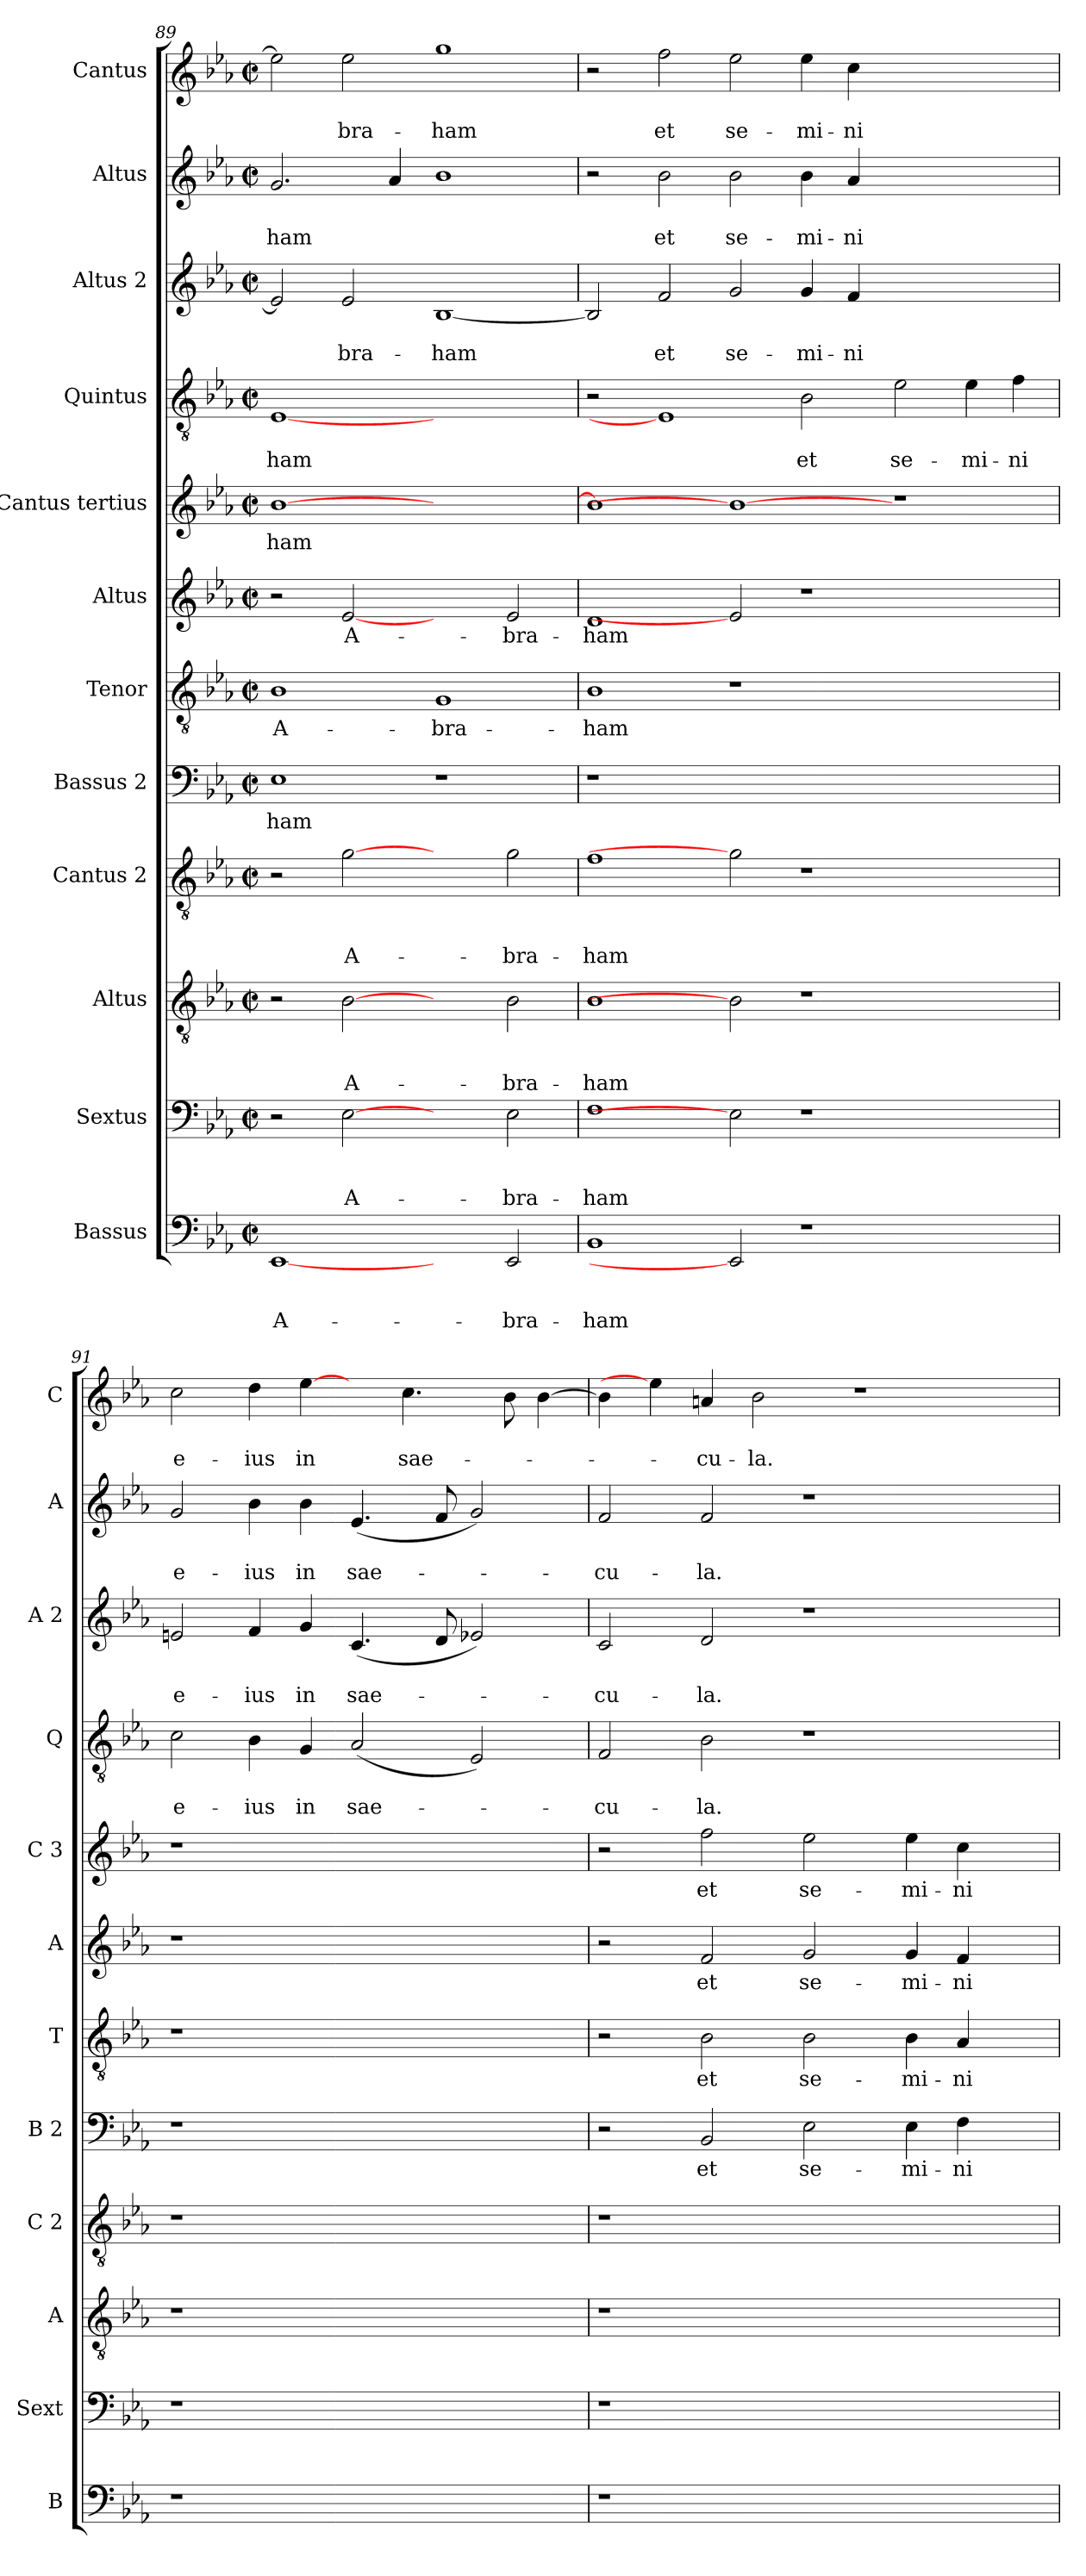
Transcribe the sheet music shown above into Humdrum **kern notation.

**kern	**text	**text	**text	**kern	**text	**text	**text	**kern	**text	**text	**text	**kern	**text	**text	**text	**kern	**text	**kern	**text	**kern	**text	**kern	**text	**kern	**text	**text	**kern	**text	**text	**kern	**text	**text	**kern	**text	**text
*part12	*part12	*part12	*part12	*part11	*part11	*part11	*part11	*part10	*part10	*part10	*part10	*part9	*part9	*part9	*part9	*part8	*part8	*part7	*part7	*part6	*part6	*part5	*part5	*part4	*part4	*part4	*part3	*part3	*part3	*part2	*part2	*part2	*part1	*part1	*part1
*staff12	*staff12	*staff12	*staff12	*staff11	*staff11	*staff11	*staff11	*staff10	*staff10	*staff10	*staff10	*staff9	*staff9	*staff9	*staff9	*staff8	*staff8	*staff7	*staff7	*staff6	*staff6	*staff5	*staff5	*staff4	*staff4	*staff4	*staff3	*staff3	*staff3	*staff2	*staff2	*staff2	*staff1	*staff1	*staff1
*I"Bassus	*	*	*	*I"Sextus	*	*	*	*I"Altus	*	*	*	*I"Cantus 2	*	*	*	*I"Bassus 2	*	*I"Tenor	*	*I"Altus	*	*I"Cantus  tertius	*	*I"Quintus	*	*	*I"Altus 2	*	*	*I"Altus	*	*	*I"Cantus	*	*
*I'B	*	*	*	*I'Sext	*	*	*	*I'A	*	*	*	*I'C 2	*	*	*	*I'B 2	*	*I'T	*	*I'A	*	*I'C 3	*	*I'Q	*	*	*I'A 2	*	*	*I'A	*	*	*I'C	*	*
*clefF4	*	*	*	*clefF4	*	*	*	*clefGv2	*	*	*	*clefGv2	*	*	*	*clefF4	*	*clefGv2	*	*clefG2	*	*clefG2	*	*clefGv2	*	*	*clefG2	*	*	*clefG2	*	*	*clefG2	*	*
*k[b-e-a-]	*	*	*	*k[b-e-a-]	*	*	*	*k[b-e-a-]	*	*	*	*k[b-e-a-]	*	*	*	*k[b-e-a-]	*	*k[b-e-a-]	*	*k[b-e-a-]	*	*k[b-e-a-]	*	*k[b-e-a-]	*	*	*k[b-e-a-]	*	*	*k[b-e-a-]	*	*	*k[b-e-a-]	*	*
*E-:	*	*	*	*E-:	*	*	*	*E-:	*	*	*	*E-:	*	*	*	*E-:	*	*E-:	*	*E-:	*	*E-:	*	*E-:	*	*	*E-:	*	*	*E-:	*	*	*E-:	*	*
*M2/2	*	*	*	*M2/2	*	*	*	*M2/2	*	*	*	*M2/2	*	*	*	*M2/2	*	*M2/2	*	*M2/2	*	*M2/2	*	*M2/2	*	*	*M2/2	*	*	*M2/2	*	*	*M2/2	*	*
*met(c|)	*	*	*	*met(c|)	*	*	*	*met(c|)	*	*	*	*met(c|)	*	*	*	*met(c|)	*	*met(c|)	*	*met(c|)	*	*met(c|)	*	*met(c|)	*	*	*met(c|)	*	*	*met(c|)	*	*	*met(c|)	*	*
=89	=89	=89	=89	=89	=89	=89	=89	=89	=89	=89	=89	=89	=89	=89	=89	=89	=89	=89	=89	=89	=89	=89	=89	=89	=89	=89	=89	=89	=89	=89	=89	=89	=89	=89	=89
!	!	!	!LO:LY:b	!	!	!	!	!	!	!	!	!	!	!	!	!	!LO:LY:b	!	!LO:LY:b	!	!	!	!LO:LY:b	!	!	!LO:LY:b	!	!	!	!	!	!LO:LY:b	!	!	!
[1EE-	.	.	A-	2r	.	.	.	2r	.	.	.	2r	.	.	.	1E-	-ham	1B-	A-	2r	.	[1b-	-ham	[1E-	.	-ham	2e-/]	.	.	2.g/	.	-ham	2ee-\]	.	.
!	!	!	!	!	!	!	!LO:LY:b	!	!	!	!LO:LY:b	!	!	!	!LO:LY:b	!	!	!	!	!	!LO:LY:b	!	!	!	!	!	!	!	!LO:LY:b	!	!	!	!	!	!LO:LY:b
.	.	.	.	[2E-	.	.	A-	[2B-	.	.	A-	[2g	.	.	A-	.	.	.	.	[2e-	A-	.	.	.	.	.	2e-/	.	-bra-	.	.	.	2ee-\	.	-bra-
.	.	.	.	.	.	.	.	.	.	.	.	.	.	.	.	.	.	.	.	.	.	.	.	.	.	.	.	.	.	4a-/	.	.	.	.	.
!	!	!	!	!	!	!	!	!	!	!	!	!	!	!	!	!	!	!	!LO:LY:b	!	!	!	!	!	!	!	!	!	!LO:LY:b	!	!	!	!	!	!LO:LY:b
2ryy	.	.	.	2ryy	.	.	.	2ryy	.	.	.	2ryy	.	.	.	1r	.	1G	-bra-	2ryy	.	1ryy	.	1ryy	.	.	[1B-	.	-ham	1b-	.	.	1gg	.	-ham
!	!	!	!LO:LY:b	!	!	!	!LO:LY:b	!	!	!	!LO:LY:b	!	!	!	!LO:LY:b	!	!	!	!	!	!LO:LY:b	!	!	!	!	!	!	!	!	!	!	!	!	!	!
2EE-/	.	.	-bra-	2E-\	.	.	-bra-	2B-\	.	.	-bra-	2g\	.	.	-bra-	.	.	.	.	2e-/	-bra-	.	.	.	.	.	.	.	.	.	.	.	.	.	.
!!LO:PB:g=z
=90	=90	=90	=90	=90	=90	=90	=90	=90	=90	=90	=90	=90	=90	=90	=90	=90	=90	=90	=90	=90	=90	=90	=90	=90	=90	=90	=90	=90	=90	=90	=90	=90	=90	=90	=90
!	!	!	!LO:LY:b	!	!	!	!LO:LY:b	!	!	!	!LO:LY:b	!	!	!	!LO:LY:b	!	!	!	!LO:LY:b	!	!LO:LY:b	!	!	!	!	!	!	!	!	!	!	!	!	!	!
1BB-	.	.	-ham	1F	.	.	-ham	1B-	.	.	-ham	1f	.	.	-ham	1r	.	1B-	-ham	1d	-ham	1b-]	.	2r	.	.	2B-/]	.	.	2r	.	.	2r	.	.
!	!	!	!	!	!	!	!	!	!	!	!	!	!	!	!	!	!	!	!	!	!	!	!	!	!	!	!	!	!LO:LY:b	!	!	!LO:LY:b	!	!	!LO:LY:b
.	.	.	.	.	.	.	.	.	.	.	.	.	.	.	.	.	.	.	.	.	.	.	.	1E-]	.	.	2f/	.	et	2b-\	.	et	2ff\	.	et
!	!	!	!	!	!	!	!	!	!	!	!	!	!	!	!	!	!	!	!	!	!	!	!	!	!	!	!	!	!LO:LY:b	!	!	!LO:LY:b	!	!	!LO:LY:b
2EE-]	.	.	.	2E-]	.	.	.	2B-]	.	.	.	2g]	.	.	.	0ryy	.	1r	.	2e-]	.	1b-_	.	.	.	.	2g/	.	se-	2b-\	.	se-	2ee-\	.	se-
!	!	!	!	!	!	!	!	!	!	!	!	!	!	!	!	!	!	!	!	!	!	!	!	!	!	!LO:LY:b	!	!	!LO:LY:b	!	!	!LO:LY:b	!	!	!LO:LY:b
1r	.	.	.	1r	.	.	.	1r	.	.	.	1r	.	.	.	.	.	.	.	1r	.	.	.	2B-\	.	et	4g/	.	-mi-	4b-\	.	-mi-	4ee-\	.	-mi-
!	!	!	!	!	!	!	!	!	!	!	!	!	!	!	!	!	!	!	!	!	!	!	!	!	!	!	!	!	!LO:LY:b	!	!	!LO:LY:b	!	!	!LO:LY:b
.	.	.	.	.	.	.	.	.	.	.	.	.	.	.	.	.	.	.	.	.	.	.	.	.	.	.	4f/	.	-ni	4a-/	.	-ni	4cc\	.	-ni
!	!	!	!	!	!	!	!	!	!	!	!	!	!	!	!	!	!	!	!	!	!	!	!	!	!	!LO:LY:b	!	!	!	!	!	!	!	!	!
.	.	.	.	.	.	.	.	.	.	.	.	.	.	.	.	.	.	1ryy	.	.	.	1r	.	2e-\	.	se-	1ryy	.	.	1ryy	.	.	1ryy	.	.
!	!	!	!	!	!	!	!	!	!	!	!	!	!	!	!	!	!	!	!	!	!	!	!	!	!	!LO:LY:b	!	!	!	!	!	!	!	!	!
2ryy	.	.	.	2ryy	.	.	.	2ryy	.	.	.	2ryy	.	.	.	.	.	.	.	2ryy	.	.	.	4e-\	.	-mi-	.	.	.	.	.	.	.	.	.
!	!	!	!	!	!	!	!	!	!	!	!	!	!	!	!	!	!	!	!	!	!	!	!	!	!	!LO:LY:b	!	!	!	!	!	!	!	!	!
.	.	.	.	.	.	.	.	.	.	.	.	.	.	.	.	.	.	.	.	.	.	.	.	4f\	.	-ni	.	.	.	.	.	.	.	.	.
=91	=91	=91	=91	=91	=91	=91	=91	=91	=91	=91	=91	=91	=91	=91	=91	=91	=91	=91	=91	=91	=91	=91	=91	=91	=91	=91	=91	=91	=91	=91	=91	=91	=91	=91	=91
!	!	!	!	!	!	!	!	!	!	!	!	!	!	!	!	!	!	!	!	!	!	!	!	!	!	!LO:LY:b	!	!	!LO:LY:b	!	!	!LO:LY:b	!	!	!LO:LY:b
1r	.	.	.	1r	.	.	.	1r	.	.	.	1r	.	.	.	1r	.	1r	.	1r	.	1r	.	2c\	.	e-	2en/	.	e-	2g/	.	e-	2cc\	.	e-
!	!	!	!	!	!	!	!	!	!	!	!	!	!	!	!	!	!	!	!	!	!	!	!	!	!	!LO:LY:b	!	!	!LO:LY:b	!	!	!LO:LY:b	!	!	!LO:LY:b
.	.	.	.	.	.	.	.	.	.	.	.	.	.	.	.	.	.	.	.	.	.	.	.	4B-\	.	-ius	4f/	.	-ius	4b-\	.	-ius	4dd\	.	-ius
!	!	!	!	!	!	!	!	!	!	!	!	!	!	!	!	!	!	!	!	!	!	!	!	!	!	!LO:LY:b	!	!	!LO:LY:b	!	!	!LO:LY:b	!	!	!LO:LY:b
.	.	.	.	.	.	.	.	.	.	.	.	.	.	.	.	.	.	.	.	.	.	.	.	4G/	.	in	4g/	.	in	4b-\	.	in	[4ee-\	.	in
!	!	!	!	!	!	!	!	!	!	!	!	!	!	!	!	!	!	!	!	!	!	!	!	!	!	!LO:LY:b	!	!	!LO:LY:b	!	!	!LO:LY:b	!	!	!
1ryy	.	.	.	1ryy	.	.	.	1ryy	.	.	.	1ryy	.	.	.	1ryy	.	1ryy	.	1ryy	.	1ryy	.	(>2A-/	.	sae-	(<4.c/	.	sae-	(<4.e-/	.	sae-	4ryy	.	.
!	!	!	!	!	!	!	!	!	!	!	!	!	!	!	!	!	!	!	!	!	!	!	!	!	!	!	!	!	!	!	!	!	!	!	!LO:LY:b
.	.	.	.	.	.	.	.	.	.	.	.	.	.	.	.	.	.	.	.	.	.	.	.	.	.	.	.	.	.	.	.	.	4.cc\	.	sae-
.	.	.	.	.	.	.	.	.	.	.	.	.	.	.	.	.	.	.	.	.	.	.	.	.	.	.	8d/	.	.	8f/	.	.	.	.	.
.	.	.	.	.	.	.	.	.	.	.	.	.	.	.	.	.	.	.	.	.	.	.	.	2E-/)	.	.	2e-X/)	.	.	2g/)	.	.	.	.	.
.	.	.	.	.	.	.	.	.	.	.	.	.	.	.	.	.	.	.	.	.	.	.	.	.	.	.	.	.	.	.	.	.	8b-\	.	.
.	.	.	.	.	.	.	.	.	.	.	.	.	.	.	.	.	.	.	.	.	.	.	.	.	.	.	.	.	.	.	.	.	[4b-\	.	.
=92	=92	=92	=92	=92	=92	=92	=92	=92	=92	=92	=92	=92	=92	=92	=92	=92	=92	=92	=92	=92	=92	=92	=92	=92	=92	=92	=92	=92	=92	=92	=92	=92	=92	=92	=92
!	!	!	!	!	!	!	!	!	!	!	!	!	!	!	!	!	!	!	!	!	!	!	!	!	!	!LO:LY:b	!	!	!LO:LY:b	!	!	!LO:LY:b	!	!	!
1r	.	.	.	1r	.	.	.	1r	.	.	.	1r	.	.	.	2r	.	2r	.	2r	.	2r	.	2F/	.	-cu-	2c/	.	-cu-	2f/	.	-cu-	4b-\]	.	.
.	.	.	.	.	.	.	.	.	.	.	.	.	.	.	.	.	.	.	.	.	.	.	.	.	.	.	.	.	.	.	.	.	4ee-\]	.	.
!	!	!	!	!	!	!	!	!	!	!	!	!	!	!	!	!	!LO:LY:b	!	!LO:LY:b	!	!LO:LY:b	!	!LO:LY:b	!	!	!LO:LY:b	!	!	!LO:LY:b	!	!	!LO:LY:b	!	!	!LO:LY:b
.	.	.	.	.	.	.	.	.	.	.	.	.	.	.	.	2BB-/	et	2B-\	et	2f/	et	2ff\	et	2B-\	.	-la.	2d/	.	-la.	2f/	.	-la.	4an/	.	-cu-
!	!	!	!	!	!	!	!	!	!	!	!	!	!	!	!	!	!	!	!	!	!	!	!	!	!	!	!	!	!	!	!	!	!	!	!LO:LY:b
.	.	.	.	.	.	.	.	.	.	.	.	.	.	.	.	.	.	.	.	.	.	.	.	.	.	.	.	.	.	.	.	.	2b-\	.	-la.
!	!	!	!	!	!	!	!	!	!	!	!	!	!	!	!	!	!LO:LY:b	!	!LO:LY:b	!	!LO:LY:b	!	!LO:LY:b	!	!	!	!	!	!	!	!	!	!	!	!
1ryy	.	.	.	1ryy	.	.	.	1ryy	.	.	.	1ryy	.	.	.	2E-\	se-	2B-\	se-	2g/	se-	2ee-\	se-	1r	.	.	1r	.	.	1r	.	.	.	.	.
.	.	.	.	.	.	.	.	.	.	.	.	.	.	.	.	.	.	.	.	.	.	.	.	.	.	.	.	.	.	.	.	.	1r	.	.
!	!	!	!	!	!	!	!	!	!	!	!	!	!	!	!	!	!LO:LY:b	!	!LO:LY:b	!	!LO:LY:b	!	!LO:LY:b	!	!	!	!	!	!	!	!	!	!	!	!
.	.	.	.	.	.	.	.	.	.	.	.	.	.	.	.	4E-\	-mi-	4B-\	-mi-	4g/	-mi-	4ee-\	-mi-	.	.	.	.	.	.	.	.	.	.	.	.
!	!	!	!	!	!	!	!	!	!	!	!	!	!	!	!	!	!LO:LY:b	!	!LO:LY:b	!	!LO:LY:b	!	!LO:LY:b	!	!	!	!	!	!	!	!	!	!	!	!
.	.	.	.	.	.	.	.	.	.	.	.	.	.	.	.	4F\	-ni	4A-/	-ni	4f/	-ni	4cc\	-ni	.	.	.	.	.	.	.	.	.	.	.	.
4ryy	.	.	.	4ryy	.	.	.	4ryy	.	.	.	4ryy	.	.	.	4ryy	.	4ryy	.	4ryy	.	4ryy	.	4ryy	.	.	4ryy	.	.	4ryy	.	.	.	.	.
=	=	=	=	=	=	=	=	=	=	=	=	=	=	=	=	=	=	=	=	=	=	=	=	=	=	=	=	=	=	=	=	=	=	=	=
*-	*-	*-	*-	*-	*-	*-	*-	*-	*-	*-	*-	*-	*-	*-	*-	*-	*-	*-	*-	*-	*-	*-	*-	*-	*-	*-	*-	*-	*-	*-	*-	*-	*-	*-	*-
